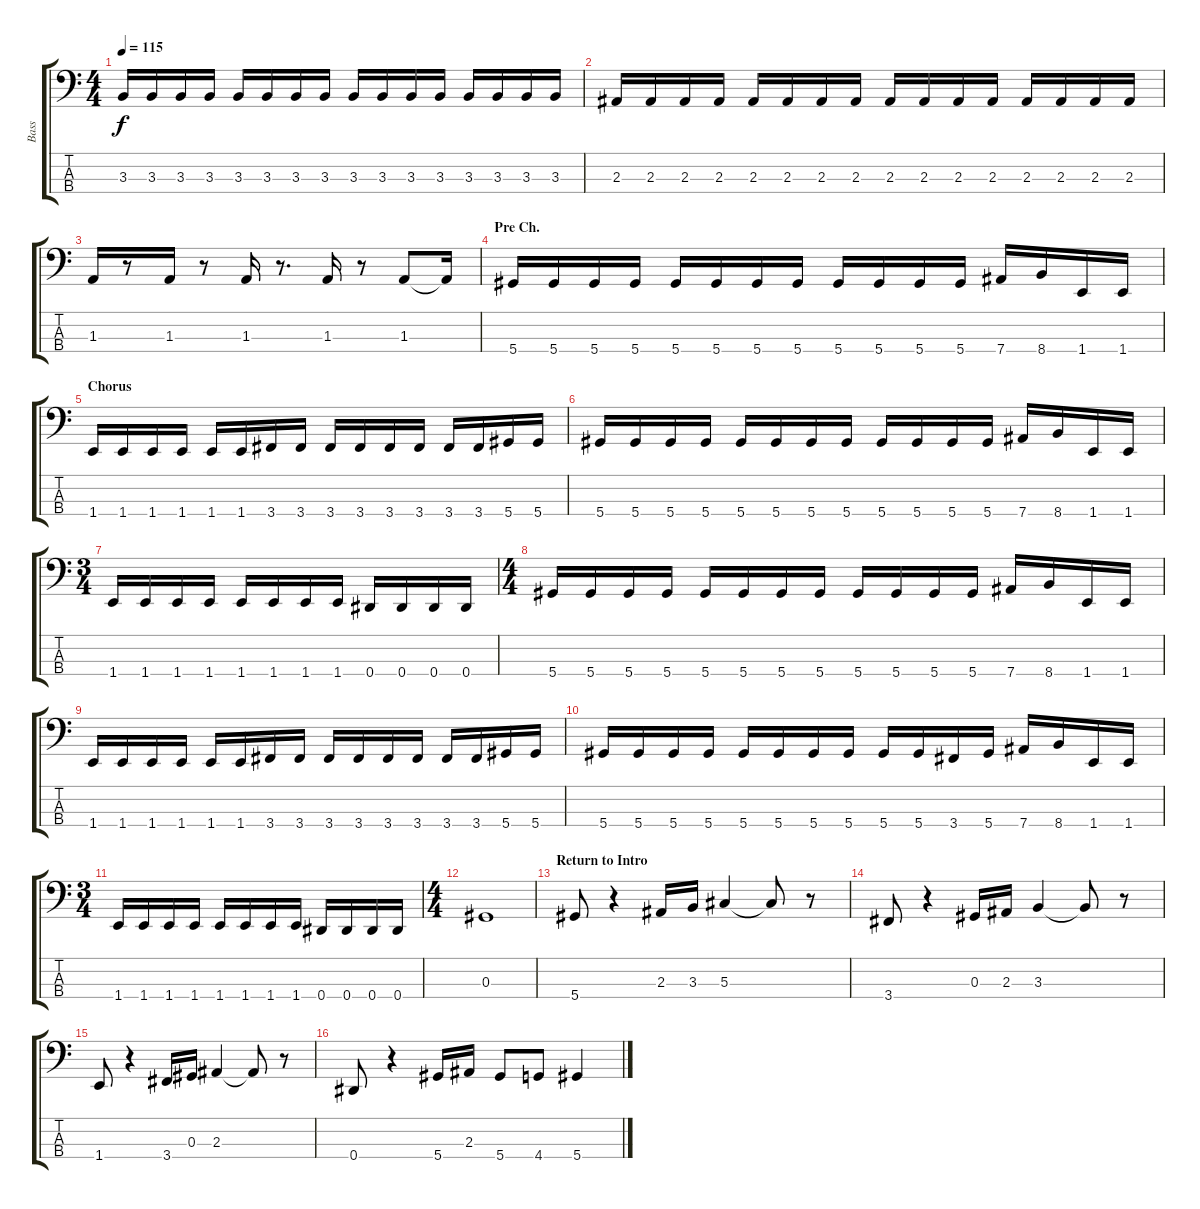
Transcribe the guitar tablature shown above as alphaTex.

\track ("Bass" "Bass") {instrument electricbassfinger}
\staff {score tabs}
\tuning (Gb2 Db2 Ab1 Eb1) {hide}
\ts (4 4)
\tempo 115
\clef f4
\ks c
3.3.16{dy f} 3.3.16 3.3.16 3.3.16 3.3.16 3.3.16 3.3.16 3.3.16 3.3.16 3.3.16 3.3.16 3.3.16 3.3.16 3.3.16 3.3.16 3.3.16 |
2.3.16 2.3.16 2.3.16 2.3.16 2.3.16 2.3.16 2.3.16 2.3.16 2.3.16 2.3.16 2.3.16 2.3.16 2.3.16 2.3.16 2.3.16 2.3.16 |
1.3.16 r.8 1.3.16 r.8 1.3.16 r.8{d} 1.3.16 r.8 1.3.8 1.3{t}.16 |
\section ("" "Pre Ch.")
5.4.16 5.4.16 5.4.16 5.4.16 5.4.16 5.4.16 5.4.16 5.4.16 5.4.16 5.4.16 5.4.16 5.4.16 7.4.16 8.4.16 1.4.16 1.4.16 |
\section ("" "Chorus")
1.4.16 1.4.16 1.4.16 1.4.16 1.4.16 1.4.16 3.4.16 3.4.16 3.4.16 3.4.16 3.4.16 3.4.16 3.4.16 3.4.16 5.4.16 5.4.16 |
5.4.16 5.4.16 5.4.16 5.4.16 5.4.16 5.4.16 5.4.16 5.4.16 5.4.16 5.4.16 5.4.16 5.4.16 7.4.16 8.4.16 1.4.16 1.4.16 |
\ts (3 4)
1.4.16 1.4.16 1.4.16 1.4.16 1.4.16 1.4.16 1.4.16 1.4.16 0.4.16 0.4.16 0.4.16 0.4.16 |
\ts (4 4)
5.4.16 5.4.16 5.4.16 5.4.16 5.4.16 5.4.16 5.4.16 5.4.16 5.4.16 5.4.16 5.4.16 5.4.16 7.4.16 8.4.16 1.4.16 1.4.16 |
1.4.16 1.4.16 1.4.16 1.4.16 1.4.16 1.4.16 3.4.16 3.4.16 3.4.16 3.4.16 3.4.16 3.4.16 3.4.16 3.4.16 5.4.16 5.4.16 |
5.4.16 5.4.16 5.4.16 5.4.16 5.4.16 5.4.16 5.4.16 5.4.16 5.4.16 5.4.16 3.4.16 5.4.16 7.4.16 8.4.16 1.4.16 1.4.16 |
\ts (3 4)
1.4.16 1.4.16 1.4.16 1.4.16 1.4.16 1.4.16 1.4.16 1.4.16 0.4.16 0.4.16 0.4.16 0.4.16 |
\ts (4 4)
0.3.1 |
\section ("" "Return to Intro")
5.4.8 r.4 2.3.16 3.3.16 5.3.4 5.3{t}.8 r.8 |
3.4.8 r.4 0.3.16 2.3.16 3.3.4 3.3{t}.8 r.8 |
1.4.8 r.4 3.4.16 0.3.16 2.3.4 2.3{t}.8 r.8 |
0.4.8 r.4 5.4.16 2.3.16 5.4.8 4.4.8 5.4.4
